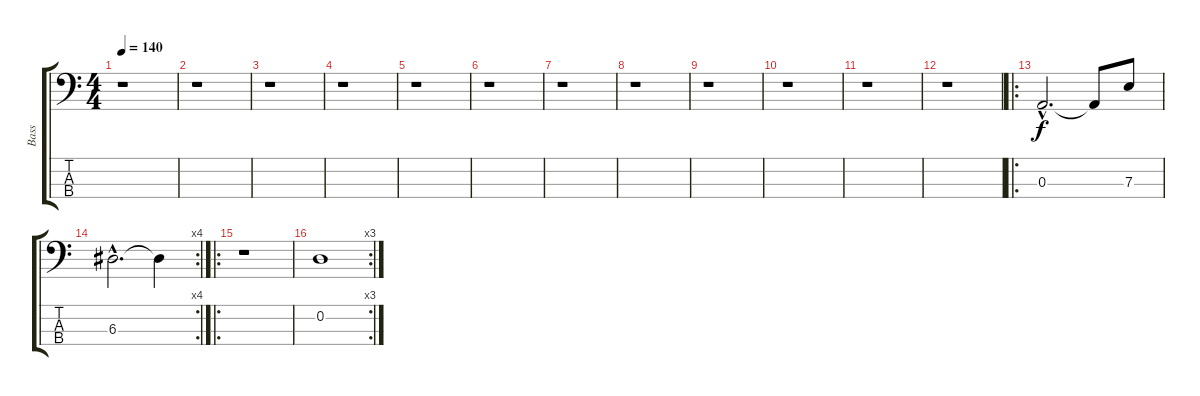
\track ("Bass" "Bass") {instrument electricbassfinger}
\staff {score tabs}
\tuning (G2 D2 A1 E1) {hide}
\ts (4 4)
\tempo 140
\clef f4
\ks c
r.1{dy f} |
r.1 |
r.1 |
r.1 |
r.1 |
r.1 |
r.1 |
r.1 |
r.1 |
r.1 |
r.1 |
r.1 |
\ro
0.3{hac}.2{d} 0.3{t}.8 7.3.8 |
\rc 4
6.3{hac}.2{d} 6.3{t}.4 |
\ro
r.1 |
\rc 3
0.2.1
